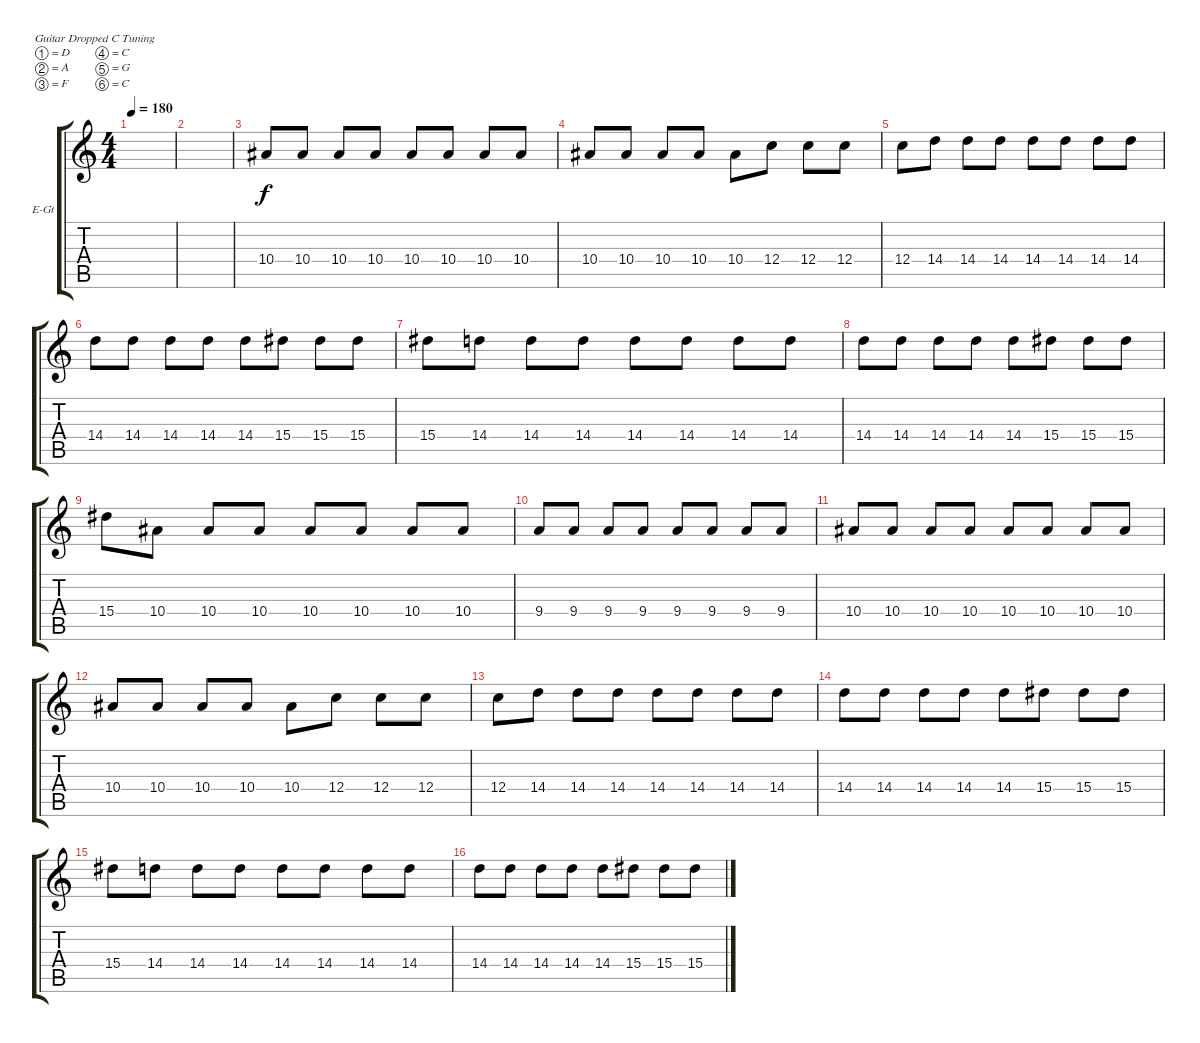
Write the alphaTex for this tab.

\defaultSystemsLayout 4
\bracketExtendMode groupsimilarinstruments
\firstSystemTrackNameOrientation horizontal
\otherSystemsTrackNameOrientation horizontal
\track ("Electric Guitar" "E-Gt") {instrument distortionguitar}
\staff {score tabs}
\tuning (D4 A3 F3 C3 G2 C2)
\ts (4 4)
\tempo 180
\clef g2
\scale
0.333333
\ks c
|
\scale
0.333333 |
\scale
0.333333 10.4.8 10.4.8 10.4.8 10.4.8 10.4.8 10.4.8 10.4.8 10.4.8 |
\scale
0.333333 10.4.8 10.4.8 10.4.8 10.4.8 10.4.8 12.4.8 12.4.8 12.4.8 |
\scale
0.333333 12.4.8 14.4.8 14.4.8 14.4.8 14.4.8 14.4.8 14.4.8 14.4.8 |
\scale
0.333333 14.4.8 14.4.8 14.4.8 14.4.8 14.4.8 15.4.8 15.4.8 15.4.8 |
\scale
0.333333 15.4.8 14.4.8 14.4.8 14.4.8 14.4.8 14.4.8 14.4.8 14.4.8 |
\scale
0.333333 14.4.8 14.4.8 14.4.8 14.4.8 14.4.8 15.4.8 15.4.8 15.4.8 |
\scale
0.333333 15.4.8 10.4.8 10.4.8 10.4.8 10.4.8 10.4.8 10.4.8 10.4.8 |
\scale
0.333333 9.4.8 9.4.8 9.4.8 9.4.8 9.4.8 9.4.8 9.4.8 9.4.8 |
\scale
0.333333 10.4.8 10.4.8 10.4.8 10.4.8 10.4.8 10.4.8 10.4.8 10.4.8 |
\scale
0.333333 10.4.8 10.4.8 10.4.8 10.4.8 10.4.8 12.4.8 12.4.8 12.4.8 |
\scale
0.333333 12.4.8 14.4.8 14.4.8 14.4.8 14.4.8 14.4.8 14.4.8 14.4.8 |
\scale
0.333333 14.4.8 14.4.8 14.4.8 14.4.8 14.4.8 15.4.8 15.4.8 15.4.8 |
\scale
0.333333 15.4.8 14.4.8 14.4.8 14.4.8 14.4.8 14.4.8 14.4.8 14.4.8 |
\scale
0.333333 14.4.8 14.4.8 14.4.8 14.4.8 14.4.8 15.4.8 15.4.8 15.4.8
